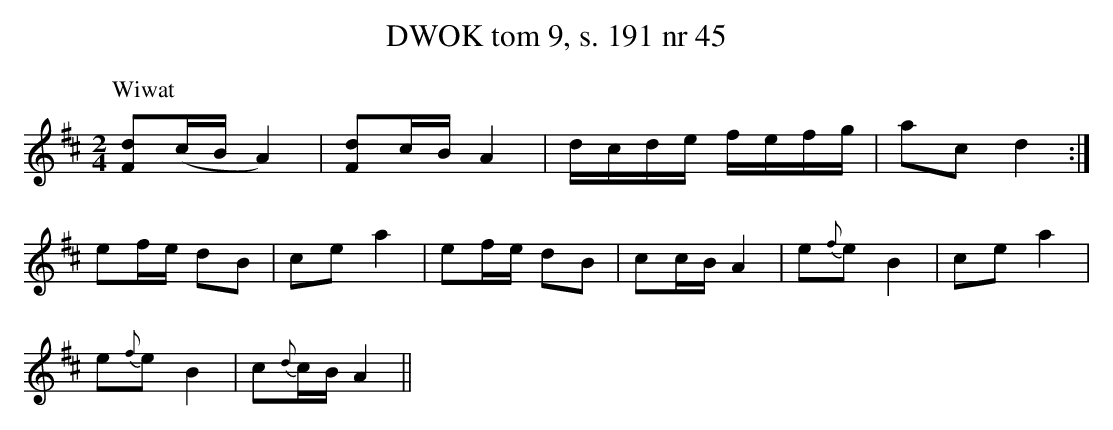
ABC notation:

X:1
T:DWOK tom 9, s. 191 nr 45
L:1/16
M:2/4
K:D
P:Wiwat
[F2d2](cB A4)|[F2d2]cB A4|dcde fefg|a2c2 d4:|
e2fe d2B2|c2e2 a4|e2fe d2B2|c2cB A4|e2{f}e2 B4|c2e2 a4|
e2{f}e2 B4|c2{d}cB A4||
